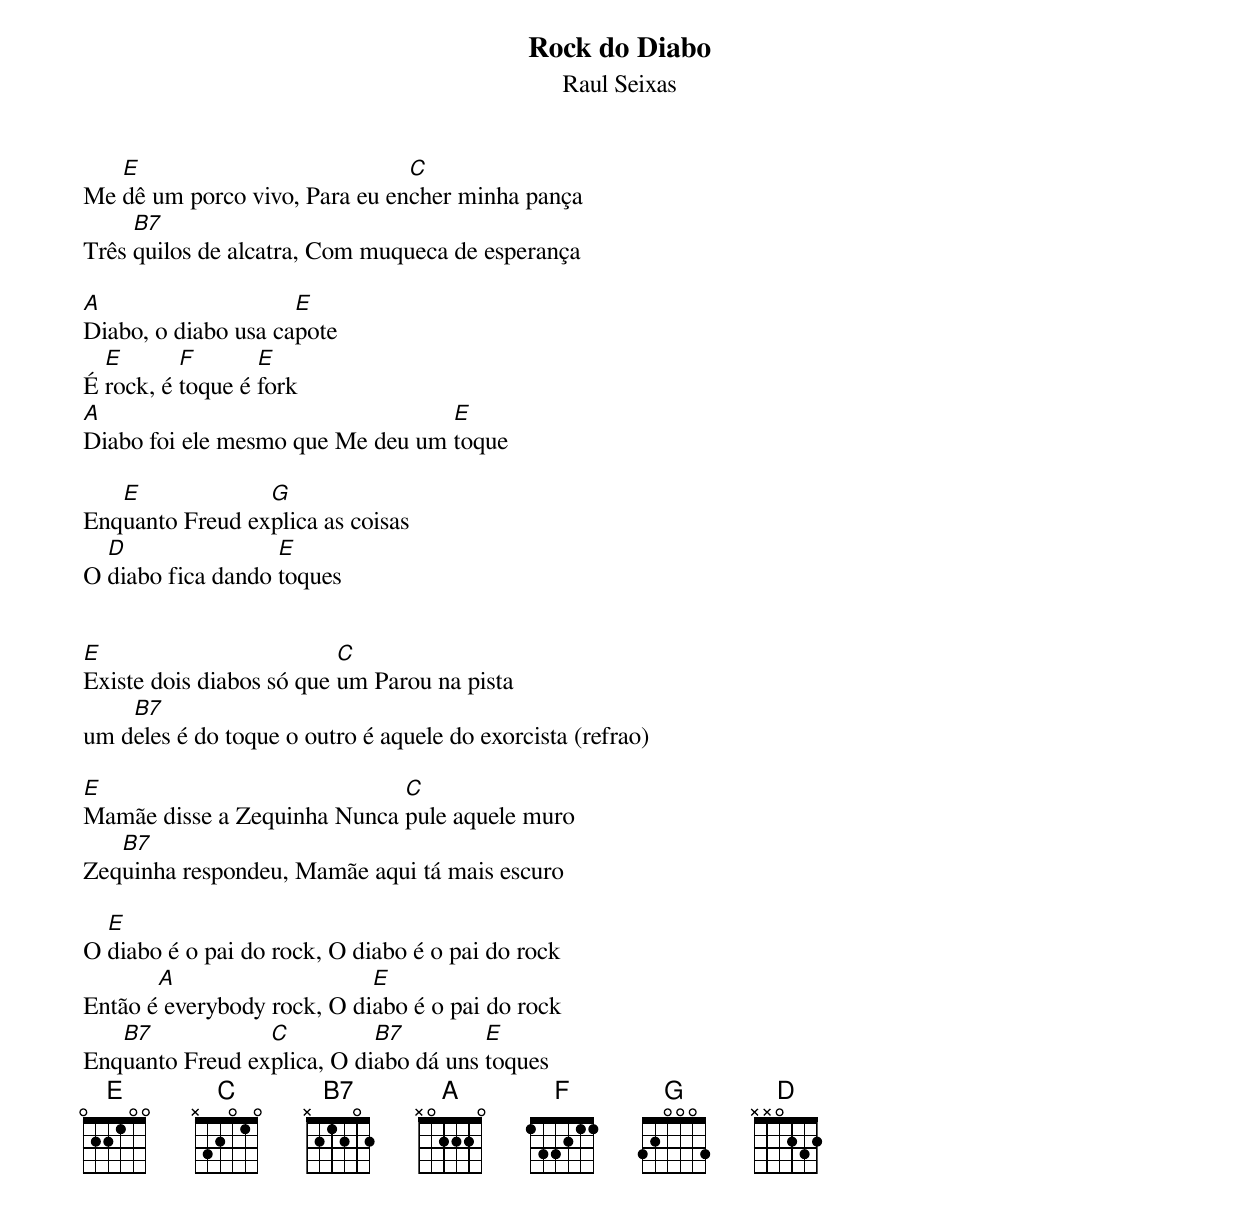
Rock do Diabo
Raul Seixas

   E                           C
Me dê um porco vivo, Para eu encher minha pança
     B7
Três quilos de alcatra, Com muqueca de esperança

A                    E
Diabo, o diabo usa capote
  E       F       E
É rock, é toque é fork
A                                 E
Diabo foi ele mesmo que Me deu um toque

   E             G
Enquanto Freud explica as coisas
  D                E
O diabo fica dando toques


E                         C
Existe dois diabos só que um Parou na pista
    B7
um deles é do toque o outro é aquele do exorcista (refrao)

E                            C
Mamãe disse a Zequinha Nunca pule aquele muro
   B7
Zequinha respondeu, Mamãe aqui tá mais escuro

  E
O diabo é o pai do rock, O diabo é o pai do rock
       A                    E
Então é everybody rock, O diabo é o pai do rock
   B7            C          B7         E
Enquanto Freud explica, O diabo dá uns toques
